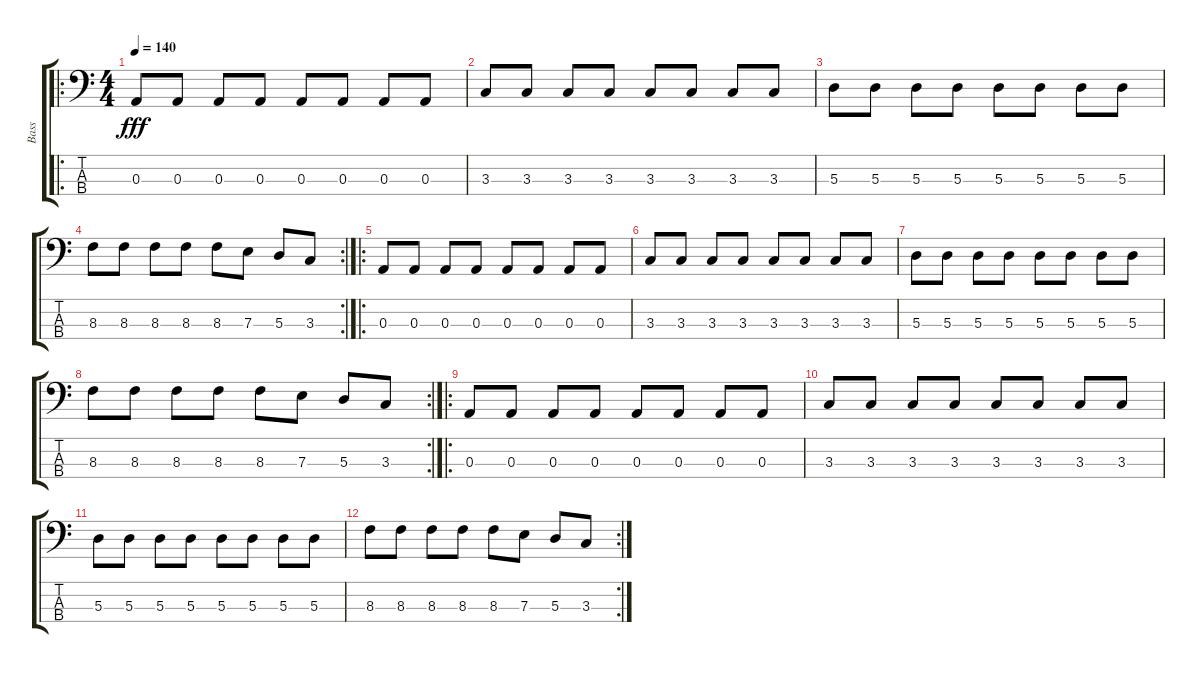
\track ("Bass" "Bass") {instrument electricbassfinger}
\staff {score tabs}
\tuning (G2 D2 A1 D1) {hide}
\ro
\ts (4 4)
\tempo 140
\clef f4
\ks c
0.3.8{dy fff} 0.3.8 0.3.8 0.3.8 0.3.8 0.3.8 0.3.8 0.3.8 |
3.3.8 3.3.8 3.3.8 3.3.8 3.3.8 3.3.8 3.3.8 3.3.8 |
5.3.8 5.3.8 5.3.8 5.3.8 5.3.8 5.3.8 5.3.8 5.3.8 |
\rc 2
8.3.8 8.3.8 8.3.8 8.3.8 8.3.8 7.3.8 5.3.8 3.3.8 |
\ro
0.3.8 0.3.8 0.3.8 0.3.8 0.3.8 0.3.8 0.3.8 0.3.8 |
3.3.8 3.3.8 3.3.8 3.3.8 3.3.8 3.3.8 3.3.8 3.3.8 |
5.3.8 5.3.8 5.3.8 5.3.8 5.3.8 5.3.8 5.3.8 5.3.8 |
\rc 2
8.3.8 8.3.8 8.3.8 8.3.8 8.3.8 7.3.8 5.3.8 3.3.8 |
\ro
0.3.8 0.3.8 0.3.8 0.3.8 0.3.8 0.3.8 0.3.8 0.3.8 |
3.3.8 3.3.8 3.3.8 3.3.8 3.3.8 3.3.8 3.3.8 3.3.8 |
5.3.8 5.3.8 5.3.8 5.3.8 5.3.8 5.3.8 5.3.8 5.3.8 |
\rc 2
8.3.8 8.3.8 8.3.8 8.3.8 8.3.8 7.3.8 5.3.8 3.3.8
